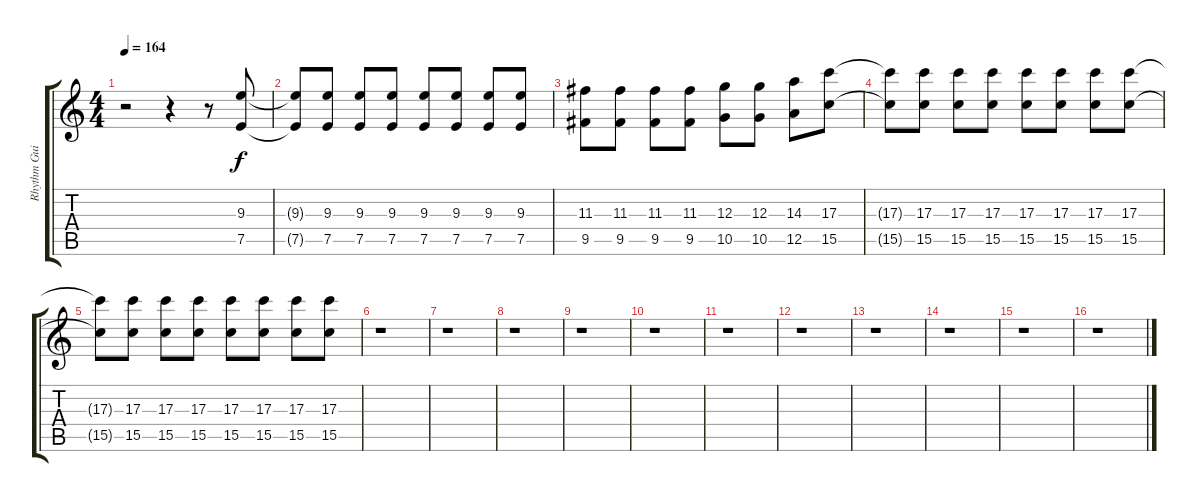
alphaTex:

\track ("Rhythm Guitar #2" "Rhythm Gui") {instrument distortionguitar}
\staff {score tabs}
\tuning (E4 B3 G3 D3 A2 E2) {hide}
\ts (4 4)
\tempo 164
\clef g2
\ks c
r.2{dy f} r.4 r.8 (9.3 7.5).8 |
(9.3{t} 7.5{t}).8 (9.3 7.5).8 (9.3 7.5).8 (9.3 7.5).8 (9.3 7.5).8 (9.3 7.5).8 (9.3 7.5).8 (9.3 7.5).8 |
(11.3 9.5).8 (11.3 9.5).8 (11.3 9.5).8 (11.3 9.5).8 (12.3 10.5).8 (12.3 10.5).8 (14.3 12.5).8 (17.3 15.5).8 |
(17.3{t} 15.5{t}).8 (17.3 15.5).8 (17.3 15.5).8 (17.3 15.5).8 (17.3 15.5).8 (17.3 15.5).8 (17.3 15.5).8 (17.3 15.5).8 |
(17.3{t} 15.5{t}).8 (17.3 15.5).8 (17.3 15.5).8 (17.3 15.5).8 (17.3 15.5).8 (17.3 15.5).8 (17.3 15.5).8 (17.3 15.5).8 |
r.1 |
r.1 |
r.1 |
r.1 |
r.1 |
r.1 |
r.1 |
r.1 |
r.1 |
r.1 |
r.1
